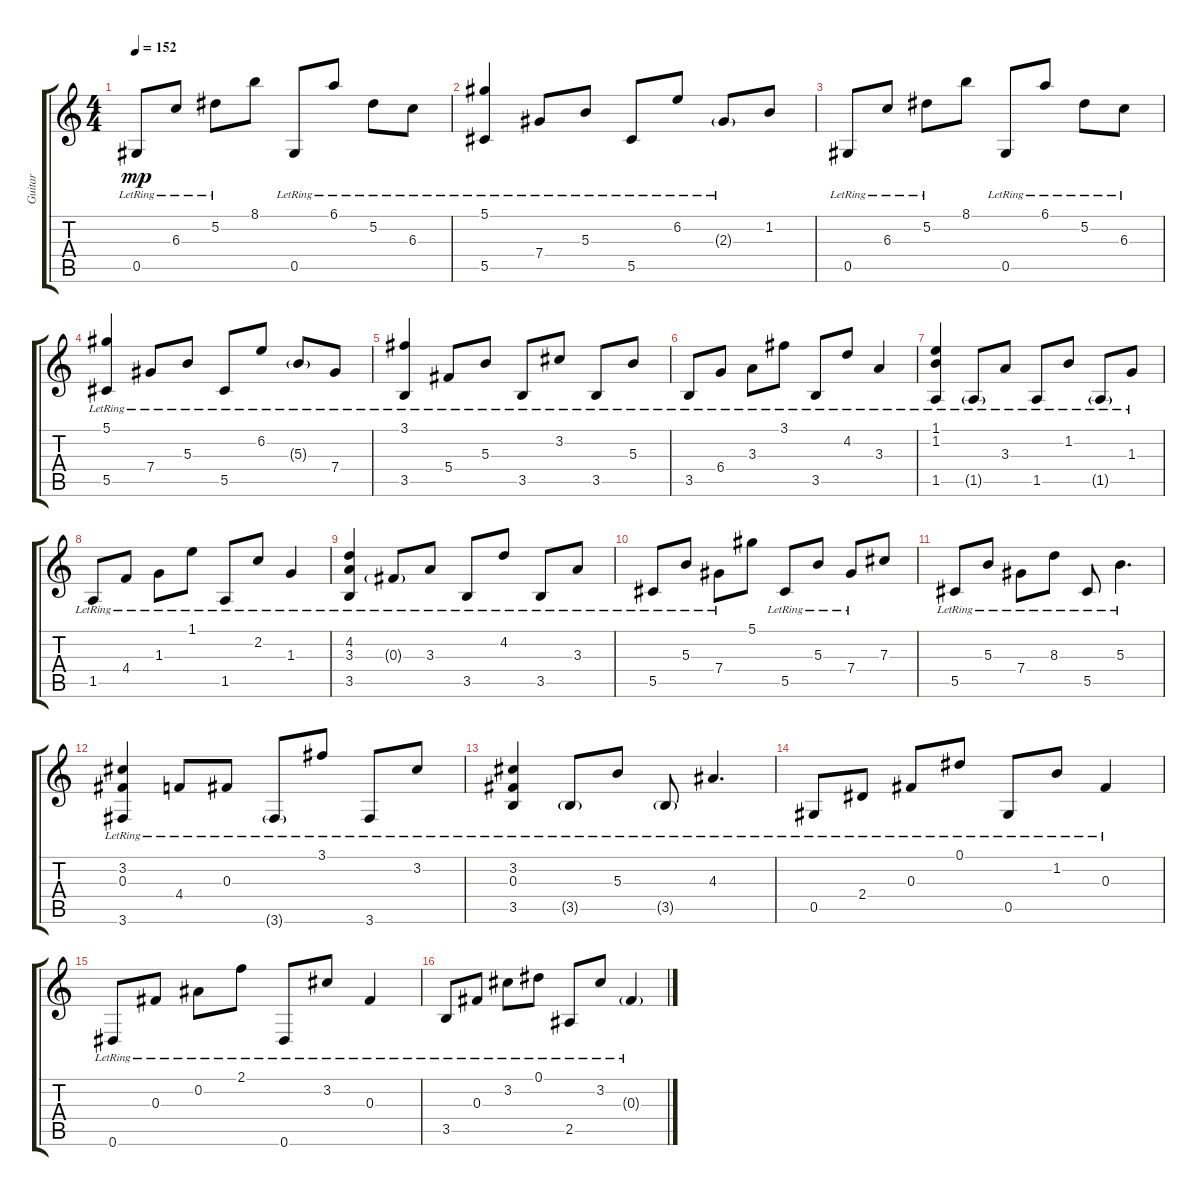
\track ("Guitar" "Guitar") {instrument acousticguitarnylon}
\staff {score tabs}
\tuning (Eb4 Bb3 Gb3 Db3 Ab2 Eb2) {hide}
\ts (4 4)
\tempo 152
\clef g2
\ks c
0.5{lr}.8{dy mp} 6.3{lr}.8 5.2{lr}.8 8.1.8 0.5{lr}.8 6.1{lr}.8 5.2{lr}.8 6.3{lr}.8 |
(5.1{lr} 5.5{lr}).4 7.4{lr}.8 5.3{lr}.8 5.5{lr}.8 6.2{lr}.8 2.3{g lr}.8 1.2.8 |
0.5{lr}.8 6.3{lr}.8 5.2{lr}.8 8.1.8 0.5{lr}.8 6.1{lr}.8 5.2{lr}.8 6.3{lr}.8 |
(5.1{lr} 5.5{lr}).4 7.4{lr}.8 5.3{lr}.8 5.5{lr}.8 6.2{lr}.8 5.3{g lr}.8 7.4{lr}.8 |
(3.1{lr} 3.5{lr}).4 5.4{lr}.8 5.3{lr}.8 3.5{lr}.8 3.2{lr}.8 3.5{lr}.8 5.3{lr}.8 |
3.5{lr}.8 6.4{lr}.8 3.3{lr}.8 3.1{lr}.8 3.5{lr}.8 4.2{lr}.8 3.3{lr}.4 |
(1.1{lr} 1.2{lr} 1.5{lr}).4 1.5{g lr}.8 3.3{lr}.8 1.5{lr}.8 1.2{lr}.8 1.5{g lr}.8 1.3{lr}.8 |
1.5{lr}.8 4.4{lr}.8 1.3{lr}.8 1.1{lr}.8 1.5{lr}.8 2.2{lr}.8 1.3{lr}.4 |
(4.2{lr} 3.3{lr} 3.5{lr}).4 0.3{g lr}.8 3.3{lr}.8 3.5{lr}.8 4.2{lr}.8 3.5{lr}.8 3.3{lr}.8 |
5.5{lr}.8 5.3{lr}.8 7.4{lr}.8 5.1.8 5.5{lr}.8 5.3{lr}.8 7.4{lr}.8 7.3.8 |
5.5{lr}.8 5.3{lr}.8 7.4{lr}.8 8.3{lr}.8 5.5{lr}.8 5.3{lr}.4{d} |
(3.2{lr} 0.3{lr} 3.6{lr}).4 4.4{lr}.8 0.3{lr}.8 3.6{g lr}.8 3.1{lr}.8 3.6{lr}.8 3.2{lr}.8 |
(3.2{lr} 0.3{lr} 3.5{lr}).4 3.5{g lr}.8 5.3{lr}.8 3.5{g lr}.8 4.3{lr}.4{d} |
0.5{lr}.8 2.4{lr}.8 0.3{lr}.8 0.1{lr}.8 0.5{lr}.8 1.2{lr}.8 0.3{lr}.4 |
0.6{lr}.8 0.3{lr}.8 0.2{lr}.8 2.1{lr}.8 0.6{lr}.8 3.2{lr}.8 0.3{lr}.4 |
3.5{lr}.8 0.3{lr}.8 3.2{lr}.8 0.1{lr}.8 2.5{lr}.8 3.2{lr}.8 0.3{g lr}.4
